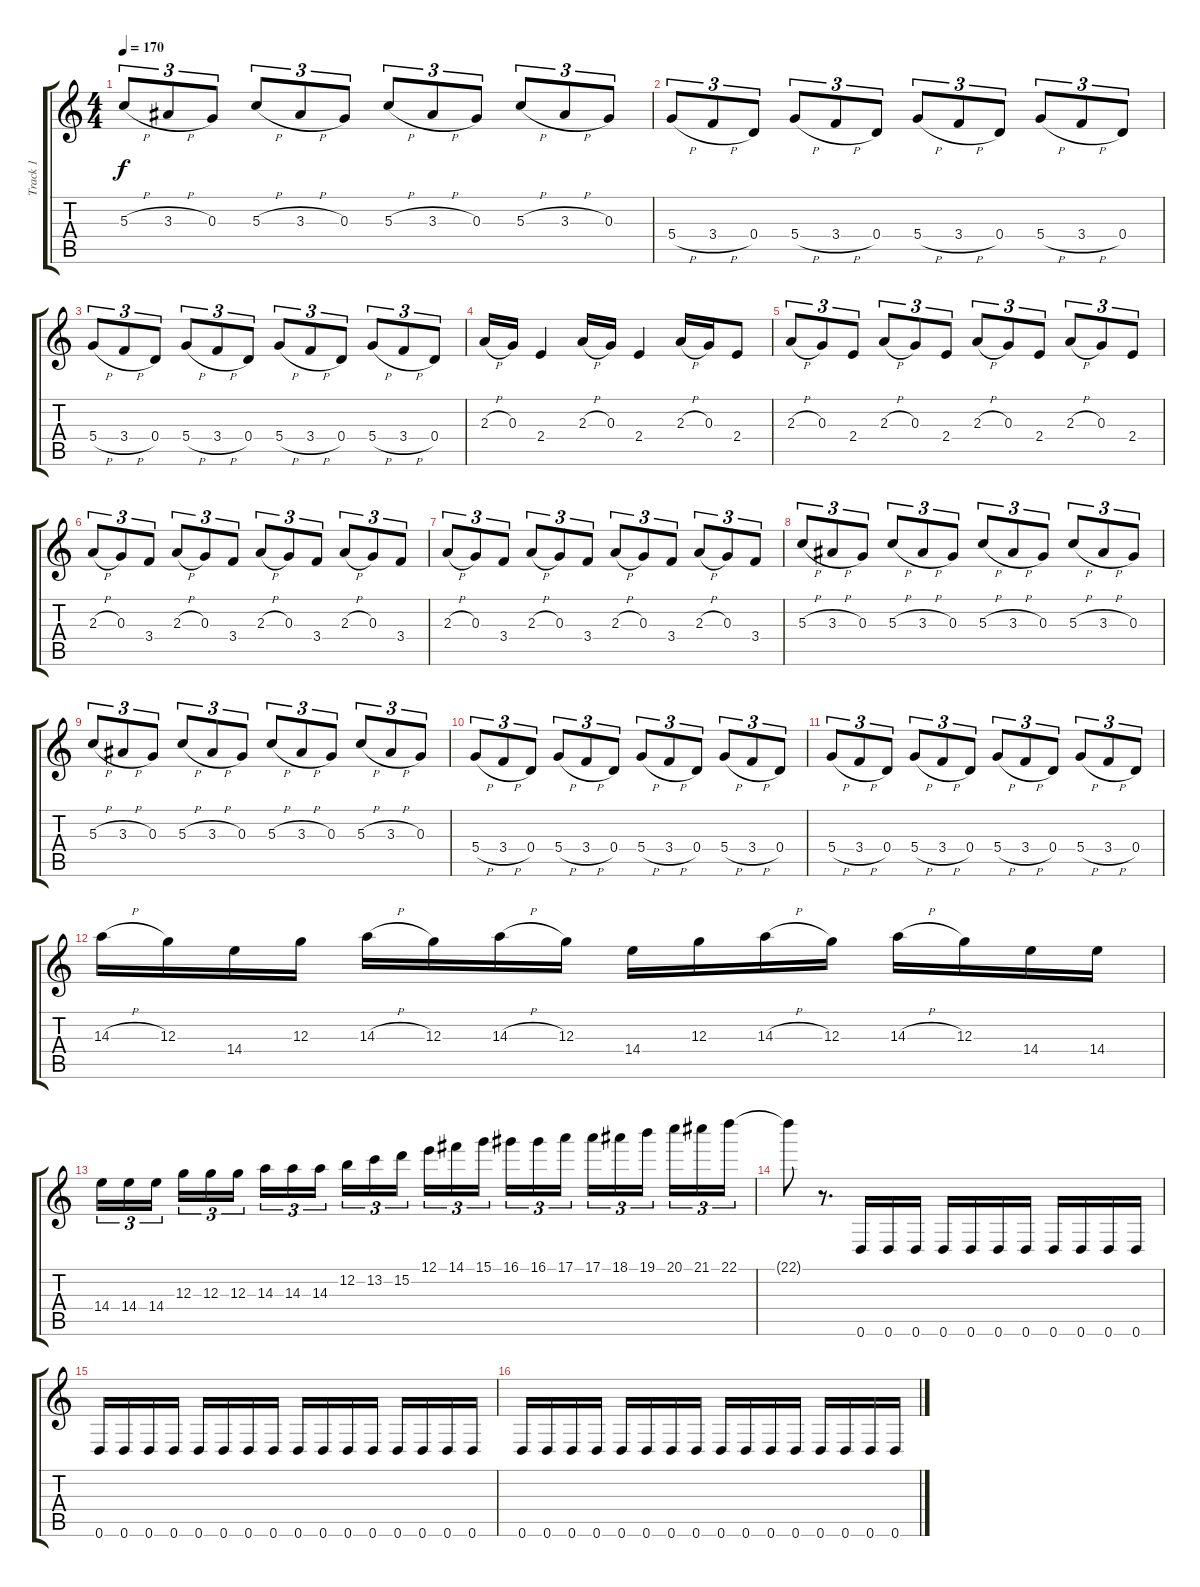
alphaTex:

\track ("Track 1" "Track 1") {instrument electricguitarclean}
\staff {score tabs}
\tuning (E4 B3 G3 D3 A2 D2) {hide}
\ts (4 4)
\tempo 170
\clef g2
\ks c
5.3{h}.8{tu (3 2) dy f} 3.3{h}.8{tu (3 2)} 0.3.8{tu (3 2)} 5.3{h}.8{tu (3 2)} 3.3{h}.8{tu (3 2)} 0.3.8{tu (3 2)} 5.3{h}.8{tu (3 2)} 3.3{h}.8{tu (3 2)} 0.3.8{tu (3 2)} 5.3{h}.8{tu (3 2)} 3.3{h}.8{tu (3 2)} 0.3.8{tu (3 2)} |
5.4{h}.8{tu (3 2)} 3.4{h}.8{tu (3 2)} 0.4.8{tu (3 2)} 5.4{h}.8{tu (3 2)} 3.4{h}.8{tu (3 2)} 0.4.8{tu (3 2)} 5.4{h}.8{tu (3 2)} 3.4{h}.8{tu (3 2)} 0.4.8{tu (3 2)} 5.4{h}.8{tu (3 2)} 3.4{h}.8{tu (3 2)} 0.4.8{tu (3 2)} |
5.4{h}.8{tu (3 2)} 3.4{h}.8{tu (3 2)} 0.4.8{tu (3 2)} 5.4{h}.8{tu (3 2)} 3.4{h}.8{tu (3 2)} 0.4.8{tu (3 2)} 5.4{h}.8{tu (3 2)} 3.4{h}.8{tu (3 2)} 0.4.8{tu (3 2)} 5.4{h}.8{tu (3 2)} 3.4{h}.8{tu (3 2)} 0.4.8{tu (3 2)} |
2.3{h}.16 0.3.16 2.4.4 2.3{h}.16 0.3.16 2.4.4 2.3{h}.16 0.3.16 2.4.8 |
2.3{h}.8{tu (3 2)} 0.3.8{tu (3 2)} 2.4.8{tu (3 2)} 2.3{h}.8{tu (3 2)} 0.3.8{tu (3 2)} 2.4.8{tu (3 2)} 2.3{h}.8{tu (3 2)} 0.3.8{tu (3 2)} 2.4.8{tu (3 2)} 2.3{h}.8{tu (3 2)} 0.3.8{tu (3 2)} 2.4.8{tu (3 2)} |
2.3{h}.8{tu (3 2)} 0.3.8{tu (3 2)} 3.4.8{tu (3 2)} 2.3{h}.8{tu (3 2)} 0.3.8{tu (3 2)} 3.4.8{tu (3 2)} 2.3{h}.8{tu (3 2)} 0.3.8{tu (3 2)} 3.4.8{tu (3 2)} 2.3{h}.8{tu (3 2)} 0.3.8{tu (3 2)} 3.4.8{tu (3 2)} |
2.3{h}.8{tu (3 2)} 0.3.8{tu (3 2)} 3.4.8{tu (3 2)} 2.3{h}.8{tu (3 2)} 0.3.8{tu (3 2)} 3.4.8{tu (3 2)} 2.3{h}.8{tu (3 2)} 0.3.8{tu (3 2)} 3.4.8{tu (3 2)} 2.3{h}.8{tu (3 2)} 0.3.8{tu (3 2)} 3.4.8{tu (3 2)} |
5.3{h}.8{tu (3 2)} 3.3{h}.8{tu (3 2)} 0.3.8{tu (3 2)} 5.3{h}.8{tu (3 2)} 3.3{h}.8{tu (3 2)} 0.3.8{tu (3 2)} 5.3{h}.8{tu (3 2)} 3.3{h}.8{tu (3 2)} 0.3.8{tu (3 2)} 5.3{h}.8{tu (3 2)} 3.3{h}.8{tu (3 2)} 0.3.8{tu (3 2)} |
5.3{h}.8{tu (3 2)} 3.3{h}.8{tu (3 2)} 0.3.8{tu (3 2)} 5.3{h}.8{tu (3 2)} 3.3{h}.8{tu (3 2)} 0.3.8{tu (3 2)} 5.3{h}.8{tu (3 2)} 3.3{h}.8{tu (3 2)} 0.3.8{tu (3 2)} 5.3{h}.8{tu (3 2)} 3.3{h}.8{tu (3 2)} 0.3.8{tu (3 2)} |
5.4{h}.8{tu (3 2)} 3.4{h}.8{tu (3 2)} 0.4.8{tu (3 2)} 5.4{h}.8{tu (3 2)} 3.4{h}.8{tu (3 2)} 0.4.8{tu (3 2)} 5.4{h}.8{tu (3 2)} 3.4{h}.8{tu (3 2)} 0.4.8{tu (3 2)} 5.4{h}.8{tu (3 2)} 3.4{h}.8{tu (3 2)} 0.4.8{tu (3 2)} |
5.4{h}.8{tu (3 2)} 3.4{h}.8{tu (3 2)} 0.4.8{tu (3 2)} 5.4{h}.8{tu (3 2)} 3.4{h}.8{tu (3 2)} 0.4.8{tu (3 2)} 5.4{h}.8{tu (3 2)} 3.4{h}.8{tu (3 2)} 0.4.8{tu (3 2)} 5.4{h}.8{tu (3 2)} 3.4{h}.8{tu (3 2)} 0.4.8{tu (3 2)} |
14.3{h}.16 12.3.16 14.4.16 12.3.16 14.3{h}.16 12.3.16 14.3{h}.16 12.3.16 14.4.16 12.3.16 14.3{h}.16 12.3.16 14.3{h}.16 12.3.16 14.4.16 14.4.16 |
14.4.16{tu (3 2)} 14.4.16{tu (3 2)} 14.4.16{tu (3 2) beam splitsecondary} 12.3.16{tu (3 2)} 12.3.16{tu (3 2)} 12.3.16{tu (3 2)} 14.3.16{tu (3 2)} 14.3.16{tu (3 2)} 14.3.16{tu (3 2) beam splitsecondary} 12.2.16{tu (3 2)} 13.2.16{tu (3 2)} 15.2.16{tu (3 2)} 12.1.16{tu (3 2)} 14.1.16{tu (3 2)} 15.1.16{tu (3 2) beam splitsecondary} 16.1.16{tu (3 2)} 16.1.16{tu (3 2)} 17.1.16{tu (3 2)} 17.1.16{tu (3 2)} 18.1.16{tu (3 2)} 19.1.16{tu (3 2) beam splitsecondary} 20.1.16{tu (3 2)} 21.1.16{tu (3 2)} 22.1.16{tu (3 2)} |
22.1{t}.8 r.8{d} 0.6.16 0.6.16 0.6.16 0.6.16 0.6.16 0.6.16 0.6.16 0.6.16 0.6.16 0.6.16 0.6.16 |
0.6.16 0.6.16 0.6.16 0.6.16 0.6.16 0.6.16 0.6.16 0.6.16 0.6.16 0.6.16 0.6.16 0.6.16 0.6.16 0.6.16 0.6.16 0.6.16 |
0.6.16 0.6.16 0.6.16 0.6.16 0.6.16 0.6.16 0.6.16 0.6.16 0.6.16 0.6.16 0.6.16 0.6.16 0.6.16 0.6.16 0.6.16 0.6.16
